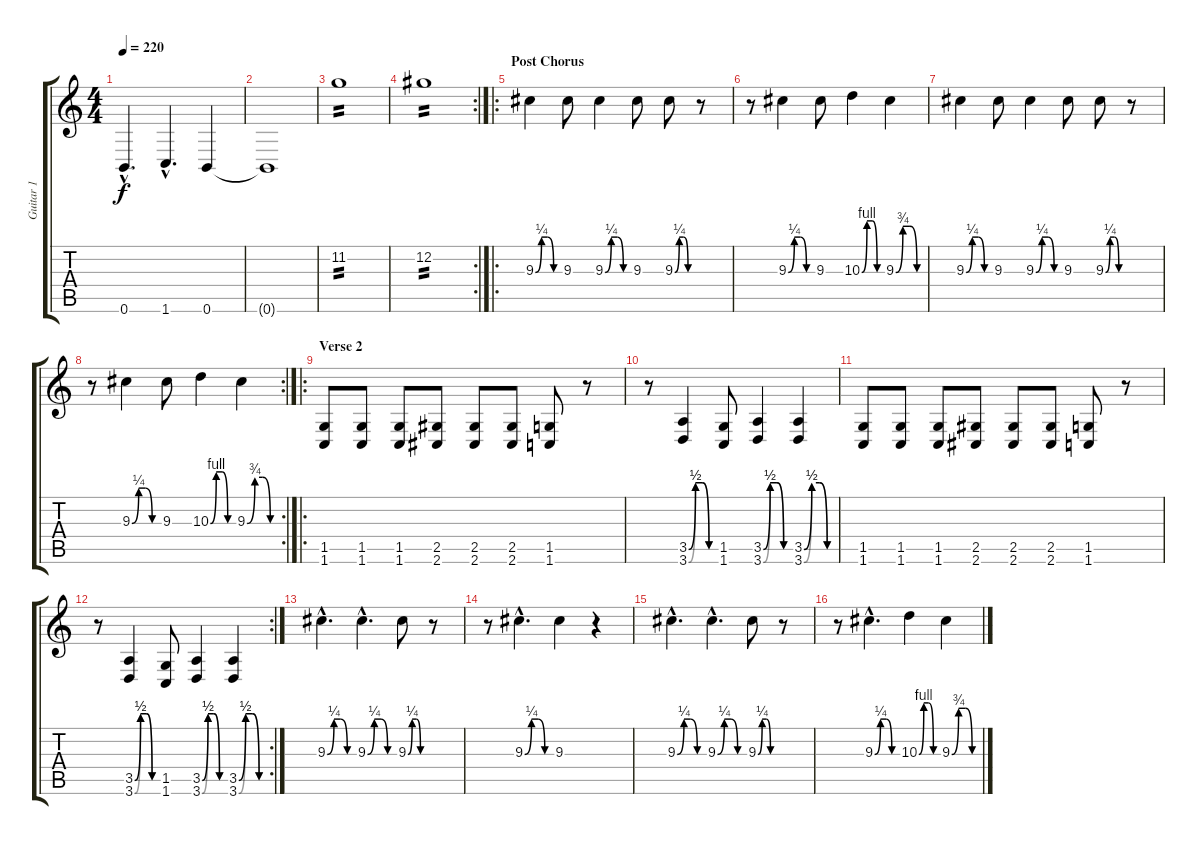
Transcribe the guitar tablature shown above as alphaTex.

\track ("Guitar 1" "Guitar 1") {instrument overdrivenguitar}
\staff {score tabs}
\tuning (Db4 Ab3 E3 B2 Gb2 B1) {hide}
\ts (4 4)
\tempo 220
\clef g2
\ks c
0.6{hac}.4{d dy f} 1.6{hac}.4{d} 0.6.4 |
0.6{t}.1 |
11.2.1{tp 2} |
\rc 2
12.2.1{tp 2} |
\ro
\section ("" "Post Chorus")
9.3{be (custom 0 0 15 1 30 1 45 0 60 0)}.4 9.3.8 9.3{be (custom 0 0 15 1 30 1 45 0 60 0)}.4 9.3.8 9.3{be (custom 0 0 15 1 30 1 45 0 60 0)}.8 r.8 |
r.8 9.3{be (custom 0 0 15 1 30 1 45 0 60 0)}.4 9.3.8 10.3{be (custom 0 0 15 4 30 4 45 0 60 0)}.4 9.3{be (custom 0 0 15 3 30 3 45 0 60 0)}.4 |
9.3{be (custom 0 0 15 1 30 1 45 0 60 0)}.4 9.3.8 9.3{be (custom 0 0 15 1 30 1 45 0 60 0)}.4 9.3.8 9.3{be (custom 0 0 15 1 30 1 45 0 60 0)}.8 r.8 |
\rc 2
r.8 9.3{be (custom 0 0 15 1 30 1 45 0 60 0)}.4 9.3.8 10.3{be (custom 0 0 15 4 30 4 45 0 60 0)}.4 9.3{be (custom 0 0 15 3 30 3 45 0 60 0)}.4 |
\ro
\section ("" "Verse 2")
(1.5 1.6).8 (1.5 1.6).8 (1.5 1.6).8 (2.5 2.6).8 (2.5 2.6).8 (2.5 2.6).8 (1.5 1.6).8 r.8 |
r.8 (3.5{be (custom 0 0 15 2 30 2 45 0 60 0)} 3.6{be (custom 0 0 15 2 30 2 45 0 60 0)}).4 (1.5 1.6).8 (3.5{be (custom 0 0 15 2 30 2 45 0 60 0)} 3.6{be (custom 0 0 15 2 30 2 45 0 60 0)}).4 (3.5{be (custom 0 0 15 2 30 2 45 0 60 0)} 3.6{be (custom 0 0 15 2 30 2 45 0 60 0)}).4 |
(1.5 1.6).8 (1.5 1.6).8 (1.5 1.6).8 (2.5 2.6).8 (2.5 2.6).8 (2.5 2.6).8 (1.5 1.6).8 r.8 |
\rc 2
r.8 (3.5{be (custom 0 0 15 2 30 2 45 0 60 0)} 3.6{be (custom 0 0 15 2 30 2 45 0 60 0)}).4 (1.5 1.6).8 (3.5{be (custom 0 0 15 2 30 2 45 0 60 0)} 3.6{be (custom 0 0 15 2 30 2 45 0 60 0)}).4 (3.5{be (custom 0 0 15 2 30 2 45 0 60 0)} 3.6{be (custom 0 0 15 2 30 2 45 0 60 0)}).4 |
9.3{be (custom 0 0 15 1 30 1 45 0 60 0) hac}.4{d} 9.3{be (custom 0 0 15 1 30 1 45 0 60 0) hac}.4{d} 9.3{be (custom 0 0 15 1 30 1 45 0 60 0)}.8 r.8 |
r.8 9.3{be (custom 0 0 15 1 30 1 45 0 60 0) hac}.4{d} 9.3.4 r.4 |
9.3{be (custom 0 0 15 1 30 1 45 0 60 0) hac}.4{d} 9.3{be (custom 0 0 15 1 30 1 45 0 60 0) hac}.4{d} 9.3{be (custom 0 0 15 1 30 1 45 0 60 0)}.8 r.8 |
r.8 9.3{be (custom 0 0 15 1 30 1 45 0 60 0) hac}.4{d} 10.3{be (custom 0 0 15 4 30 4 45 0 60 0)}.4 9.3{be (custom 0 0 15 3 30 3 45 0 60 0)}.4
